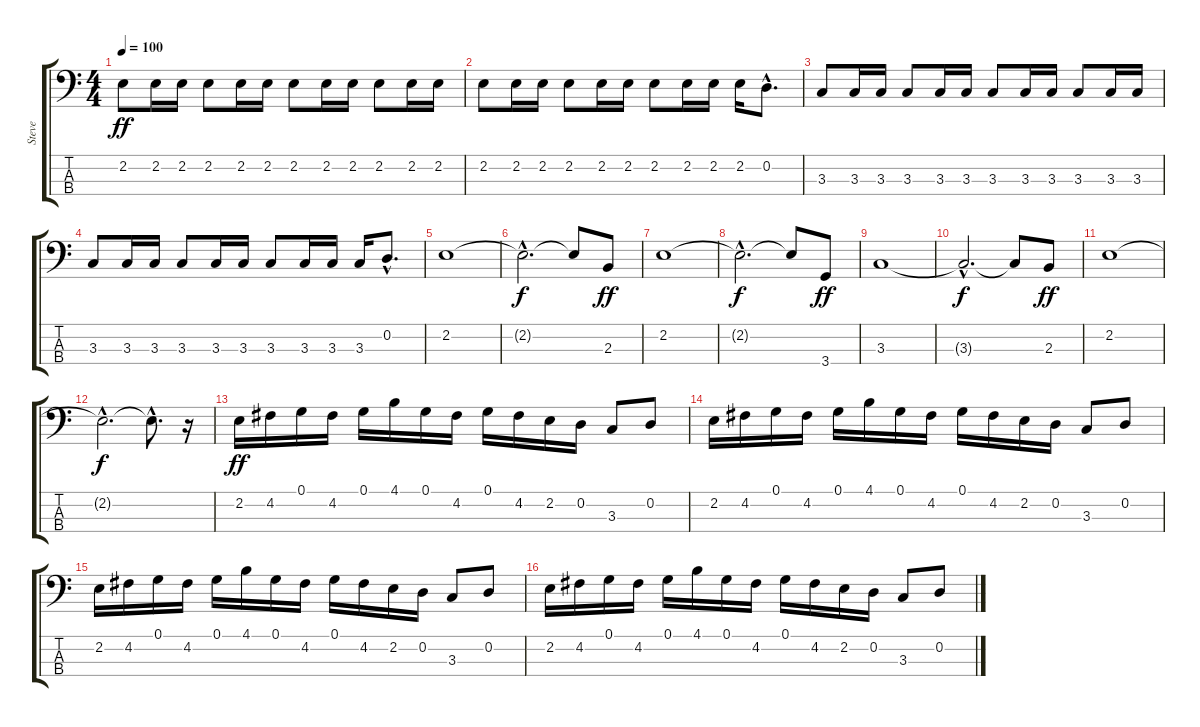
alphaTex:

\track ("Steve" "Steve") {instrument electricbassfinger}
\staff {score tabs}
\tuning (G2 D2 A1 E1) {hide}
\ts (4 4)
\tempo 100
\clef f4
\ks c
2.2.8{dy ff} 2.2.16 2.2.16 2.2.8 2.2.16 2.2.16 2.2.8 2.2.16 2.2.16 2.2.8 2.2.16 2.2.16 |
2.2.8 2.2.16 2.2.16 2.2.8 2.2.16 2.2.16 2.2.8 2.2.16 2.2.16 2.2.16 0.2{hac}.8{d} |
3.3.8 3.3.16 3.3.16 3.3.8 3.3.16 3.3.16 3.3.8 3.3.16 3.3.16 3.3.8 3.3.16 3.3.16 |
3.3.8 3.3.16 3.3.16 3.3.8 3.3.16 3.3.16 3.3.8 3.3.16 3.3.16 3.3.16 0.2{hac}.8{d} |
2.2.1 |
2.2{hac t}.2{d dy f} 2.2{t}.8 2.3.8{dy ff} |
2.2.1 |
2.2{hac t}.2{d dy f} 2.2{t}.8 3.4.8{dy ff} |
3.3.1 |
3.3{hac t}.2{d dy f} 3.3{t}.8 2.3.8{dy ff} |
2.2.1 |
2.2{hac t}.2{d dy f} 2.2{hac t}.8{d} r.16 |
2.2.16{dy ff} 4.2.16 0.1.16 4.2.16 0.1.16 4.1.16 0.1.16 4.2.16 0.1.16 4.2.16 2.2.16 0.2.16 3.3.8 0.2.8 |
2.2.16 4.2.16 0.1.16 4.2.16 0.1.16 4.1.16 0.1.16 4.2.16 0.1.16 4.2.16 2.2.16 0.2.16 3.3.8 0.2.8 |
2.2.16 4.2.16 0.1.16 4.2.16 0.1.16 4.1.16 0.1.16 4.2.16 0.1.16 4.2.16 2.2.16 0.2.16 3.3.8 0.2.8 |
2.2.16 4.2.16 0.1.16 4.2.16 0.1.16 4.1.16 0.1.16 4.2.16 0.1.16 4.2.16 2.2.16 0.2.16 3.3.8 0.2.8
